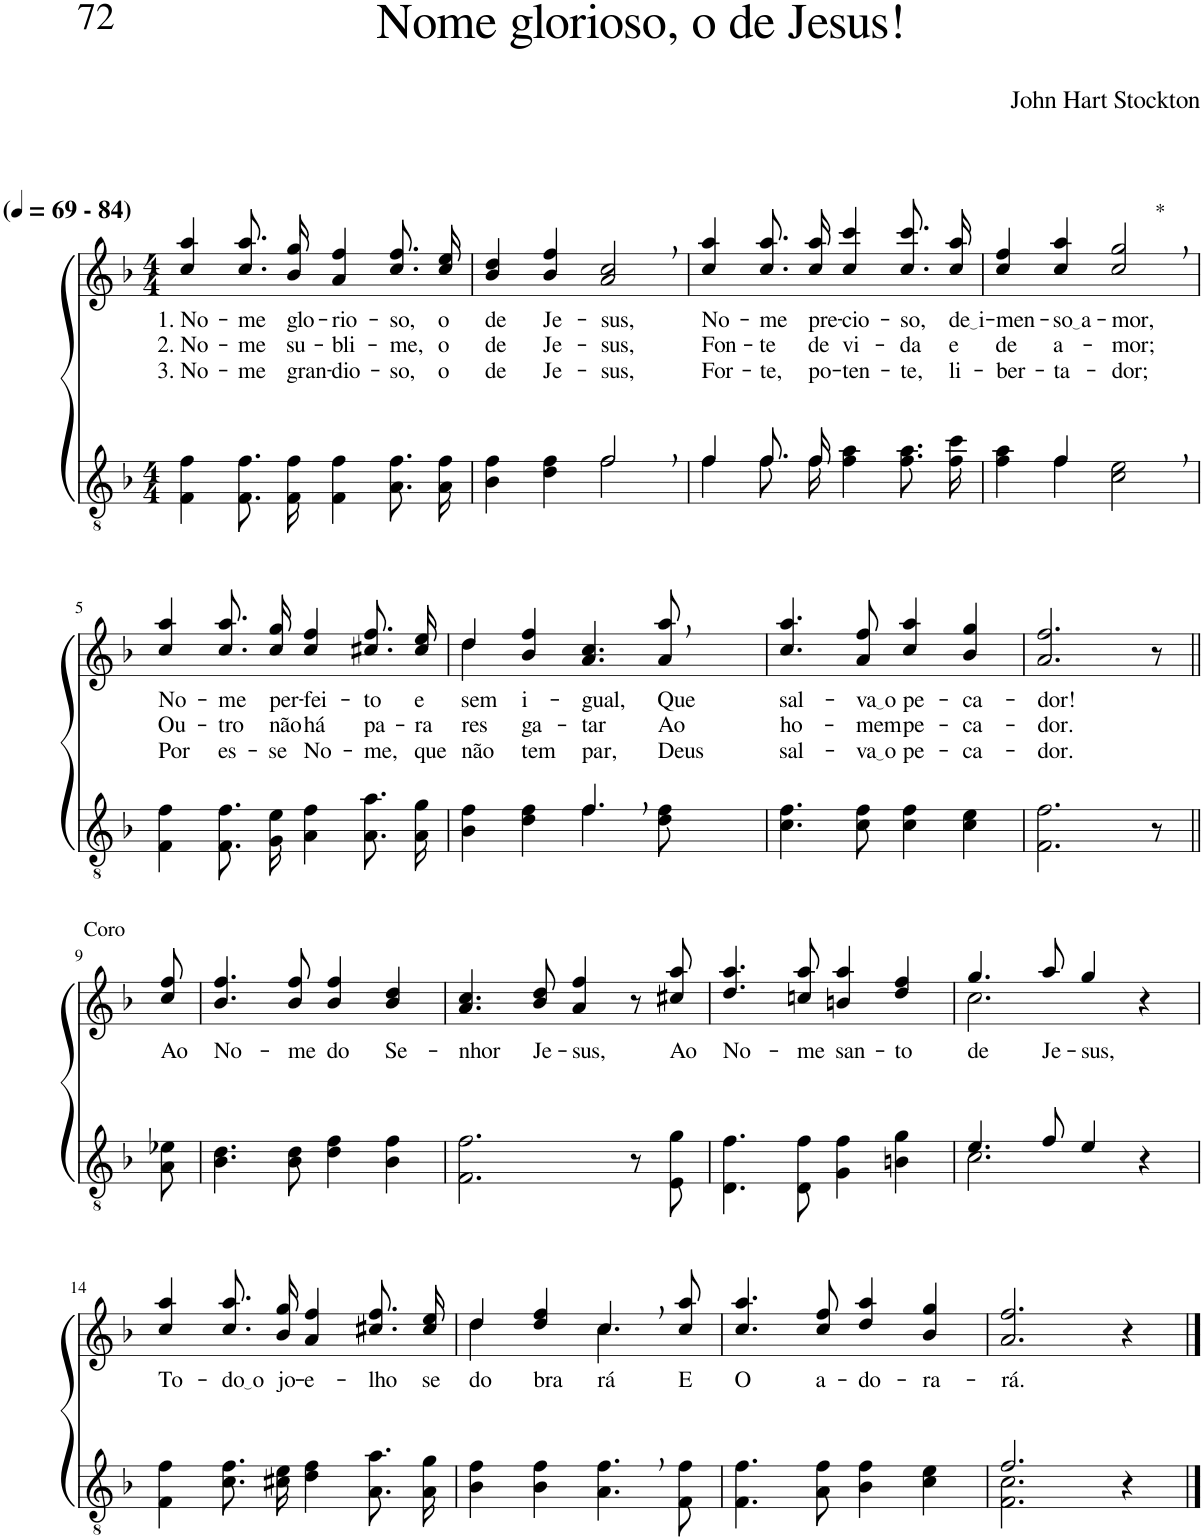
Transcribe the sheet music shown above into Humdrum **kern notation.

**kern	**kern	**text	**text	**text
*part2	*part1	*part1	*part1	*part1
*staff2	*staff1	*staff1	*staff1	*staff1
*I"Parte III e IV	*I"Parte I e II	*	*	*
*clefGv2	*clefG2	*	*	*
*Trd5c9	*Trd5c9	*	*	*
*k[b-]	*k[b-]	*	*	*
*M4/4	*M4/4	*	*	*
*MM69	*MM69	*	*	*
=1	=1	=1	=1	=1
!	!LO:TX:a:B:t=(	!	!	!
!	!LO:TX:a:B:t=- 84)	!	!	!
!	!	!LO:LY:b	!LO:LY:b	!LO:LY:b
4F\ 4f\	4cc/ 4aa/	1. No-	2. No-	3. No-
!	!	!LO:LY:b	!LO:LY:b	!LO:LY:b
8.F\ 8.f\L	8.cc\ 8.aa\L	-me	-me	-me
!	!	!LO:LY:b	!LO:LY:b	!LO:LY:b
16F\ 16f\Jk	16b-\ 16gg\Jk	glo-	su-	gran-
!	!	!LO:LY:b	!LO:LY:b	!LO:LY:b
4F\ 4f\	4a/ 4ff/	-rio-	-bli-	-dio-
!	!	!LO:LY:b	!LO:LY:b	!LO:LY:b
8.A\ 8.f\L	8.cc\ 8.ff\L	-so,	-me,	-so,
!	!	!LO:LY:b	!LO:LY:b	!LO:LY:b
16A\ 16f\Jk	16cc\ 16ee\Jk	o	o	o
=2	=2	=2	=2	=2
*^	*	*	*	*
!	!	!	!LO:LY:b	!LO:LY:b	!LO:LY:b
2ryy	4B-\ 4f\	4b-/ 4dd/	de	de	de
!	!	!	!LO:LY:b	!LO:LY:b	!LO:LY:b
.	4d\ 4f\	4b-/ 4ff/	Je-	Je-	Je-
!	!	!	!LO:LY:b	!LO:LY:b	!LO:LY:b
2f,/	2f\	2a/, 2cc/,	-sus,	-sus,	-sus,
=3	=3	=3	=3	=3	=3
!	!	!	!LO:LY:b	!LO:LY:b	!LO:LY:b
4f/	4f\	4cc/ 4aa/	No-	Fon-	For-
!	!	!	!LO:LY:b	!LO:LY:b	!LO:LY:b
8.f/L	8.f\L	8.cc\ 8.aa\L	-me	-te	-te,
!	!	!	!LO:LY:b	!LO:LY:b	!LO:LY:b
16f/Jk	16f\Jk	16cc\ 16aa\Jk	pre-	de	po-
!	!	!	!LO:LY:b	!LO:LY:b	!LO:LY:b
4f\ 4a\	2ryy	4cc/ 4ccc/	-cio-	vi-	-ten-
!	!	!	!LO:LY:b	!LO:LY:b	!LO:LY:b
8.f\ 8.a\L	.	8.cc\ 8.ccc\L	-so,	-da	-te,
!	!	!	!LO:LY:b	!LO:LY:b	!LO:LY:b
16f\ 16cc\Jk	.	16cc\ 16aa\Jk	de i	e	li-
=4	=4	=4	=4	=4	=4
!	!	!	!LO:LY:b	!LO:LY:b	!LO:LY:b
4ryy	4f\ 4a\	4cc/ 4ff/	-men-	de	-ber-
!	!	!	!LO:LY:b	!LO:LY:b	!LO:LY:b
4f/	4f\	4cc/ 4aa/	so a	a-	-ta-
!	!	!LO:TX:a:t=*	!	!	!
!	!	!	!LO:LY:b	!LO:LY:b	!LO:LY:b
2ryy	2c\ 2e\	2cc/, 2gg/,	-mor,	-mor;	-dor;
!!LO:LB:g=z
=5	=5	=5	=5	=5	=5
!	!	!	!LO:LY:b	!LO:LY:b	!LO:LY:b
*v	*v	*	*	*	*
4F\ 4f\	4cc/ 4aa/	No-	Ou-	Por
!	!	!LO:LY:b	!LO:LY:b	!LO:LY:b
8.F\ 8.f\L	8.cc\ 8.aa\L	-me	-tro	es-
!	!	!LO:LY:b	!LO:LY:b	!LO:LY:b
16G\ 16e\Jk	16cc\ 16gg\Jk	per-	não	-se
!	!	!LO:LY:b	!LO:LY:b	!LO:LY:b
4A\ 4f\	4cc/ 4ff/	-fei-	há	No-
!	!	!LO:LY:b	!LO:LY:b	!LO:LY:b
8.A\ 8.a\L	8.cc#X\ 8.ff\L	-to	pa-	-me,
!	!	!LO:LY:b	!LO:LY:b	!LO:LY:b
16A\ 16g\Jk	16cc#\ 16ee\Jk	e	-ra	que
=6	=6	=6	=6	=6
*^	*	*	*	*
!	!	!	!LO:LY:b	!LO:LY:b	!LO:LY:b
*	*	*^	*	*	*
2ryy	4B-\ 4f\	4dd\	4dd/	sem	res-	não
!	!	!	!	!LO:LY:b	!LO:LY:b	!LO:LY:b
.	4d\ 4f\	2.ryy	4b-/ 4ff/	i-	-ga-	tem
!	!	!	!	!LO:LY:b	!LO:LY:b	!LO:LY:b
4.f,/	4.f\	.	4.a/ 4.cc/	-gual,	-tar	par,
!	!	!	!	!LO:LY:b	!LO:LY:b	!LO:LY:b
8ryy	8d\ 8f\	.	8a/ 8aa/	Que	Ao	Deus
=7	=7	=7	=7	=7	=7	=7
!	!	!	!	!LO:LY:b	!LO:LY:b	!LO:LY:b
*v	*v	*	*	*	*	*
*	*v	*v	*	*	*
4.c\ 4.f\	4.cc/ 4.aa/	sal-	ho-	sal-
!	!	!LO:LY:b	!LO:LY:b	!LO:LY:b
8c\ 8f\	8a/ 8ff/	va o	-mem	va o
!	!	!LO:LY:b	!LO:LY:b	!LO:LY:b
4c\ 4f\	4cc/ 4aa/	pe-	pe-	pe-
!	!	!LO:LY:b	!LO:LY:b	!LO:LY:b
4c\ 4e\	4b-/ 4gg/	-ca-	-ca-	-ca-
=8	=8	=8	=8	=8
!	!	!LO:LY:b	!LO:LY:b	!LO:LY:b
2.F\ 2.f\	2.a/ 2.ff/	-dor!	-dor.	-dor.
8r	8r	.	.	.
!!LO:LB:g=z
=9||	=9||	=9||	=9||	=9||
!	!LO:TX:a:t=Coro	!	!	!
!	!	!LO:LY:b	!	!
8A\ 8e-X\	8cc/ 8ff/	Ao	.	.
=10	=10	=10	=10	=10
!	!	!LO:LY:b	!	!
4.B-\ 4.d\	4.b-/ 4.ff/	No-	.	.
!	!	!LO:LY:b	!	!
8B-\ 8d\	8b-/ 8ff/	-me	.	.
!	!	!LO:LY:b	!	!
4d\ 4f\	4b-/ 4ff/	do	.	.
!	!	!LO:LY:b	!	!
4B-\ 4f\	4b-/ 4dd/	Se-	.	.
=11	=11	=11	=11	=11
!	!	!LO:LY:b	!	!
2.F\ 2.f\	4.a/ 4.cc/	-nhor	.	.
!	!	!LO:LY:b	!	!
.	8b-/ 8dd/	Je-	.	.
!	!	!LO:LY:b	!	!
.	4a/ 4ff/	-sus,	.	.
8r	8r	.	.	.
!	!	!LO:LY:b	!	!
8E\ 8g\	8cc#X/ 8aa/	Ao	.	.
=12	=12	=12	=12	=12
!	!	!LO:LY:b	!	!
4.D\ 4.f\	4.dd/ 4.aa/	No-	.	.
!	!	!LO:LY:b	!	!
8D\ 8f\	8ccn/ 8aa/	-me	.	.
!	!	!LO:LY:b	!	!
4G\ 4f\	4bn/ 4aa/	san-	.	.
!	!	!LO:LY:b	!	!
4Bn\ 4g\	4dd/ 4ff/	-to	.	.
=13	=13	=13	=13	=13
*^	*^	*	*	*
!	!	!	!	!LO:LY:b	!	!
4.e/	2.c\	4.gg/	2.cc\	de	.	.
!	!	!	!	!LO:LY:b	!	!
8f/	.	8aa/	.	Je-	.	.
!	!	!	!	!LO:LY:b	!	!
4e/	.	4gg/	.	-sus,	.	.
4r	4ryy	4r	4ryy	.	.	.
!!LO:LB:g=z
=14	=14	=14	=14	=14	=14	=14
!	!	!	!	!LO:LY:b	!	!
*v	*v	*	*	*	*	*
*	*v	*v	*	*	*
4F\ 4f\	4cc/ 4aa/	To-	.	.
!	!	!LO:LY:b	!	!
8.c\ 8.f\L	8.cc\ 8.aa\L	do o	.	.
!	!	!LO:LY:b	!	!
16c#X\ 16e\Jk	16b-\ 16gg\Jk	jo-	.	.
!	!	!LO:LY:b	!	!
4d\ 4f\	4a/ 4ff/	-e-	.	.
!	!	!LO:LY:b	!	!
8.A\ 8.a\L	8.cc#X\ 8.ff\L	-lho	.	.
!	!	!LO:LY:b	!	!
16A\ 16g\Jk	16cc#\ 16ee\Jk	se	.	.
=15	=15	=15	=15	=15
*	*^	*	*	*
!	!	!	!LO:LY:b	!	!
4B-\ 4f\	4dd/	4dd\	do-	.	.
!	!	!	!LO:LY:b	!	!
4B-\ 4f\	4dd/ 4ff/	4ryy	-bra-	.	.
!	!	!	!LO:LY:b	!	!
4.A\, 4.f\,	4.cc,/	4.cc\	-rá	.	.
!	!	!	!LO:LY:b	!	!
8F\ 8f\	8cc/ 8aa/	8ryy	E	.	.
=16	=16	=16	=16	=16	=16
!	!	!	!LO:LY:b	!	!
*	*v	*v	*	*	*
4.F\ 4.f\	4.cc/ 4.aa/	O	.	.
!	!	!LO:LY:b	!	!
8A\ 8f\	8cc/ 8ff/	a-	.	.
!	!	!LO:LY:b	!	!
4B-\ 4f\	4dd/ 4aa/	-do-	.	.
!	!	!LO:LY:b	!	!
4c\ 4e\	4b-/ 4gg/	-ra-	.	.
=17	=17	=17	=17	=17
*^	*	*	*	*
!	!	!	!LO:LY:b	!	!
2.f/	2.F\ 2.c\	2.a/ 2.ff/	-rá.	.	.
4r	4ryy	4r	.	.	.
*v	*v	*	*	*	*
==	==	==	==	==
*-	*-	*-	*-	*-
